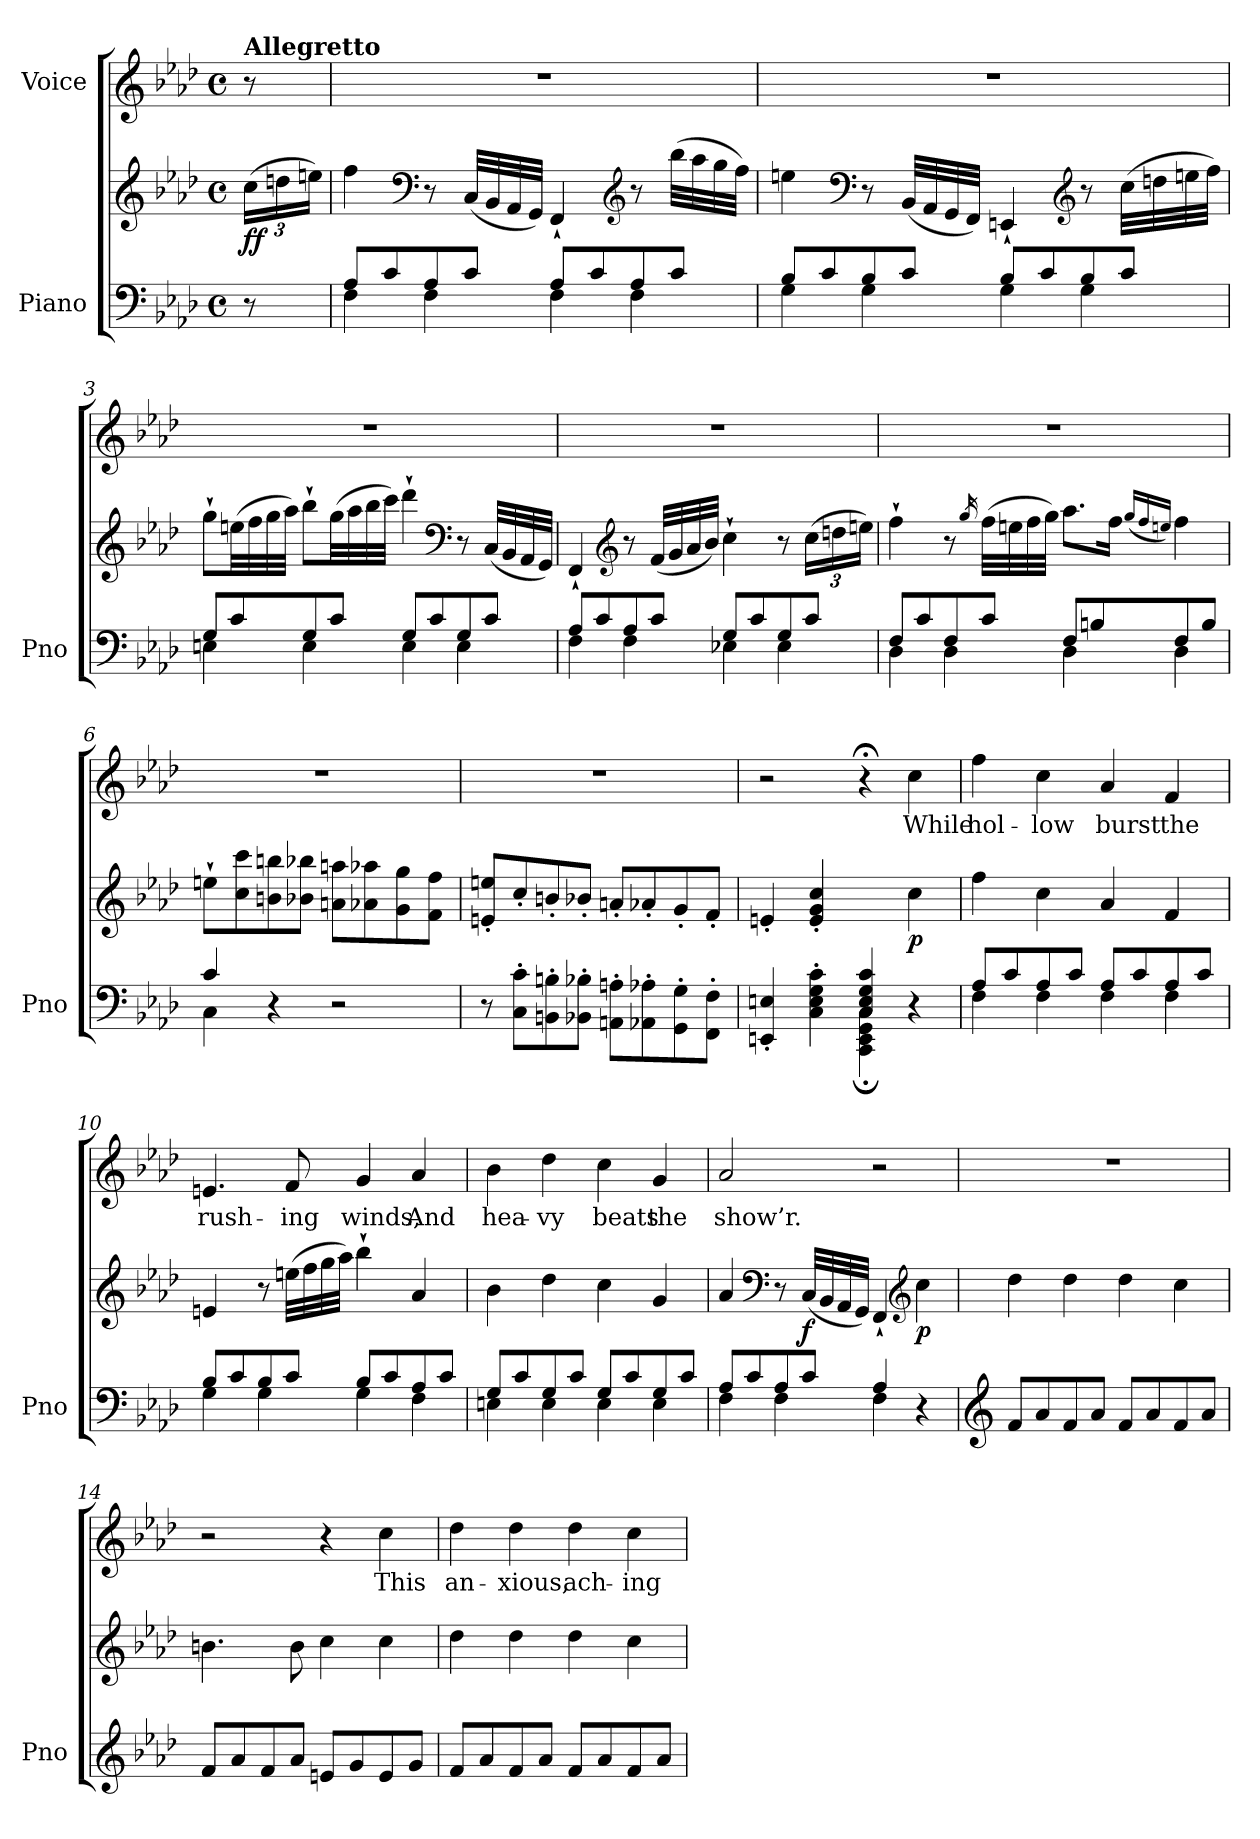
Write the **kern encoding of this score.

**kern	**kern	**dynam	**kern	**text
*part2	*part2	*part2	*part1	*part1
*staff3	*staff2	*staff2/3	*staff1	*staff1
*I"Piano	*	*	*I"Voice	*
*I'Pno	*	*	*	*
*clefF4	*clefG2	*	*clefG2	*
*k[b-e-a-d-]	*k[b-e-a-d-]	*	*k[b-e-a-d-]	*
*M4/4	*M4/4	*	*M4/4	*
*met(c)	*met(c)	*	*met(c)	*
=	=	=	=	=
!	!	!	!LO:TX:a:B:t=Allegretto	!
!	!	!LO:DY:b	!	!
8r	(24cc\LL	ff	8r	.
.	24ddn\	.	.	.
.	24een\JJ)	.	.	.
=1	=1	=1	=1	=1
*^	*	*	*	*
8A-/L	4F\	4ff\	.	1r	.
8c/	.	.	.	.	.
*	*	*clefF4	*	*	*
8A-/	4F\	8r	.	.	.
8c/J	.	(32C/LLL	.	.	.
.	.	32BB-/	.	.	.
.	.	32AA-/	.	.	.
.	.	32GG/JJJ)	.	.	.
8A-/L	4F\	4FF`/	.	.	.
8c/	.	.	.	.	.
*	*	*clefG2	*	*	*
8A-/	4F\	8r	.	.	.
8c/J	.	(32bb-\LLL	.	.	.
.	.	32aa-\	.	.	.
.	.	32gg\	.	.	.
.	.	32ff\JJJ)	.	.	.
!!LO:LB:g=z
=2	=2	=2	=2	=2	=2
8B-/L	4G\	4een\	.	1r	.
8c/	.	.	.	.	.
*	*	*clefF4	*	*	*
8B-/	4G\	8r	.	.	.
8c/J	.	(32BB-/LLL	.	.	.
.	.	32AA-/	.	.	.
.	.	32GG/	.	.	.
.	.	32FF/JJJ)	.	.	.
8B-/L	4G\	4EEn`/	.	.	.
8c/	.	.	.	.	.
*	*	*clefG2	*	*	*
8B-/	4G\	8r	.	.	.
8c/J	.	(32cc\LLL	.	.	.
.	.	32ddn\	.	.	.
.	.	32een\	.	.	.
.	.	32ff\JJJ)	.	.	.
!!LO:LB:g=z
=3	=3	=3	=3	=3	=3
8G/L	4En\	8gg`\L	.	1r	.
8c/	.	(32een\LL	.	.	.
.	.	32ff\	.	.	.
.	.	32gg\	.	.	.
.	.	32aa-\JJJ)	.	.	.
8G/	4E\	8bb-`\L	.	.	.
8c/J	.	(32gg\LL	.	.	.
.	.	32aa-\	.	.	.
.	.	32bb-\	.	.	.
.	.	32ccc\JJJ)	.	.	.
8G/L	4E\	4ddd-`\	.	.	.
8c/	.	.	.	.	.
*	*	*clefF4	*	*	*
8G/	4E\	8r	.	.	.
8c/J	.	(32C/LLL	.	.	.
.	.	32BB-/	.	.	.
.	.	32AA-/	.	.	.
.	.	32GG/JJJ)	.	.	.
=4	=4	=4	=4	=4	=4
8A-/L	4F\	4FF`/	.	1r	.
8c/	.	.	.	.	.
*	*	*clefG2	*	*	*
8A-/	4F\	8r	.	.	.
8c/J	.	(32f/LLL	.	.	.
.	.	32g/	.	.	.
.	.	32a-/	.	.	.
.	.	32b-/JJJ)	.	.	.
8G/L	4E-X\	4cc`\	.	.	.
8c/	.	.	.	.	.
8G/	4E-\	8r	.	.	.
8c/J	.	(24cc\LL	.	.	.
.	.	24ddn\	.	.	.
.	.	24een\JJ)	.	.	.
!!LO:LB:g=z
=5	=5	=5	=5	=5	=5
8F/L	4D-\	4ff`\	.	1r	.
8c/	.	.	.	.	.
8F/	4D-\	8r	.	.	.
.	.	16qgg/	.	.	.
8c/J	.	(32ff\LLL	.	.	.
.	.	32een\	.	.	.
.	.	32ff\	.	.	.
.	.	32gg\JJJ)	.	.	.
8F/L	4D-\	8.aa-\L	.	.	.
8Bn/	.	.	.	.	.
.	.	16ff\Jk	.	.	.
.	.	(16qgg/LL	.	.	.
.	.	16qff/	.	.	.
.	.	16qeen/JJ)	.	.	.
8F/	4D-\	4ff\	.	.	.
8B/J	.	.	.	.	.
=6	=6	=6	=6	=6	=6
4c/	4C\	8een`\L	.	1r	.
.	.	8cc\ 8ccc\	.	.	.
4r	2.ryy	8bn\ 8bbn\	.	.	.
.	.	8b-X\ 8bb-X\J	.	.	.
2r	.	8an\ 8aan\L	.	.	.
.	.	8a-X\ 8aa-X\	.	.	.
.	.	8g\ 8gg\	.	.	.
.	.	8f\ 8ff\J	.	.	.
*v	*v	*	*	*	*
=7	=7	=7	=7	=7
8r	8en/' 8een/'L	.	1r	.
8C\' 8c\'L	8cc'/	.	.	.
8BBn\' 8Bn\'	8bn'/	.	.	.
8BB-X\' 8B-X\'J	8b-X'/J	.	.	.
8AAn\' 8An\'L	8an'/L	.	.	.
8AA-X\' 8A-X\'	8a-X'/	.	.	.
8GG\' 8G\'	8g'/	.	.	.
8FF\' 8F\'J	8f'/J	.	.	.
!!LO:PB:g=z
=8	=8	=8	=8	=8
*^	*	*	*	*
2ryy	4EEn/' 4En/'	4en'/	.	2r	.
.	4C\' 4E\' 4G\' 4c\'	4e/' 4g/' 4cc/'	.	.	.
4C/ 4E/ 4G/ 4c/	4CC\;< 4EE\;< 4GG\;< 4C\;<	4ryy	.	4r;<	.
!	!	!	!LO:DY:b	!	!LO:LY:b
4ryy	4r	4cc\	p	4cc\	While
=9	=9	=9	=9	=9	=9
!	!	!	!	!	!LO:LY:b
8A-/L	4F\	4ff\	.	4ff\	hol-
8c/	.	.	.	.	.
!	!	!	!	!	!LO:LY:b
8A-/	4F\	4cc\	.	4cc\	-low
8c/J	.	.	.	.	.
!	!	!	!	!	!LO:LY:b
8A-/L	4F\	4a-/	.	4a-/	burst
8c/	.	.	.	.	.
!	!	!	!	!	!LO:LY:b
8A-/	4F\	4f/	.	4f/	the
8c/J	.	.	.	.	.
=10	=10	=10	=10	=10	=10
!	!	!	!	!	!LO:LY:b
8B-/L	4G\	4en/	.	4.en/	rush-
8c/	.	.	.	.	.
8B-/	4G\	8r	.	.	.
!	!	!	!	!	!LO:LY:b
8c/J	.	(32een\LLL	.	8f/	-ing
.	.	32ff\	.	.	.
.	.	32gg\	.	.	.
.	.	32aa-\JJJ)	.	.	.
!	!	!	!	!	!LO:LY:b
8B-/L	4G\	4bb-`\	.	4g/	winds,
8c/	.	.	.	.	.
!	!	!	!	!	!LO:LY:b
8A-/	4F\	4a-/	.	4a-/	And
8c/J	.	.	.	.	.
=11	=11	=11	=11	=11	=11
!	!	!	!	!	!LO:LY:b
8G/L	4En\	4b-\	.	4b-\	hea-
8c/	.	.	.	.	.
!	!	!	!	!	!LO:LY:b
8G/	4E\	4dd-\	.	4dd-\	-vy
8c/J	.	.	.	.	.
!	!	!	!	!	!LO:LY:b
8G/L	4E\	4cc\	.	4cc\	beats
8c/	.	.	.	.	.
!	!	!	!	!	!LO:LY:b
8G/	4E\	4g/	.	4g/	the
8c/J	.	.	.	.	.
!!LO:PB:g=z
=12	=12	=12	=12	=12	=12
!	!	!	!	!	!LO:LY:b
8A-/L	4F\	4a-/	.	2a-/	show’r.
8c/	.	.	.	.	.
*	*	*clefF4	*	*	*
8A-/	4F\	8r	.	.	.
!	!	!	!LO:DY:b	!	!
8c/J	.	(32C/LLL	f	.	.
.	.	32BB-/	.	.	.
.	.	32AA-/	.	.	.
.	.	32GG/JJJ)	.	.	.
4A-/	4F\	4FF`/	.	2r	.
*	*	*clefG2	*	*	*
!	!	!	!LO:DY:b	!	!
4r	4ryy	4cc\	p	.	.
*v	*v	*	*	*	*
=13	=13	=13	=13	=13
*clefG2	*	*	*	*
8f/L	4dd-\	.	1r	.
8a-/	.	.	.	.
8f/	4dd-\	.	.	.
8a-/J	.	.	.	.
8f/L	4dd-\	.	.	.
8a-/	.	.	.	.
8f/	4cc\	.	.	.
8a-/J	.	.	.	.
=14	=14	=14	=14	=14
8f/L	4.bn\	.	2r	.
8a-/	.	.	.	.
8f/	.	.	.	.
8a-/J	8b\	.	.	.
8en/L	4cc\	.	4r	.
8g/	.	.	.	.
!	!	!	!	!LO:LY:b
8e/	4cc\	.	4cc\	This
8g/J	.	.	.	.
!!LO:LB:g=z
=15	=15	=15	=15	=15
!	!	!	!	!LO:LY:b
8f/L	4dd-\	.	4dd-\	an-
8a-/	.	.	.	.
!	!	!	!	!LO:LY:b
8f/	4dd-\	.	4dd-\	-xious,
8a-/J	.	.	.	.
!	!	!	!	!LO:LY:b
8f/L	4dd-\	.	4dd-\	ach-
8a-/	.	.	.	.
!	!	!	!	!LO:LY:b
8f/	4cc\	.	4cc\	-ing
8a-/J	.	.	.	.
=	=	=	=	=
*-	*-	*-	*-	*-
